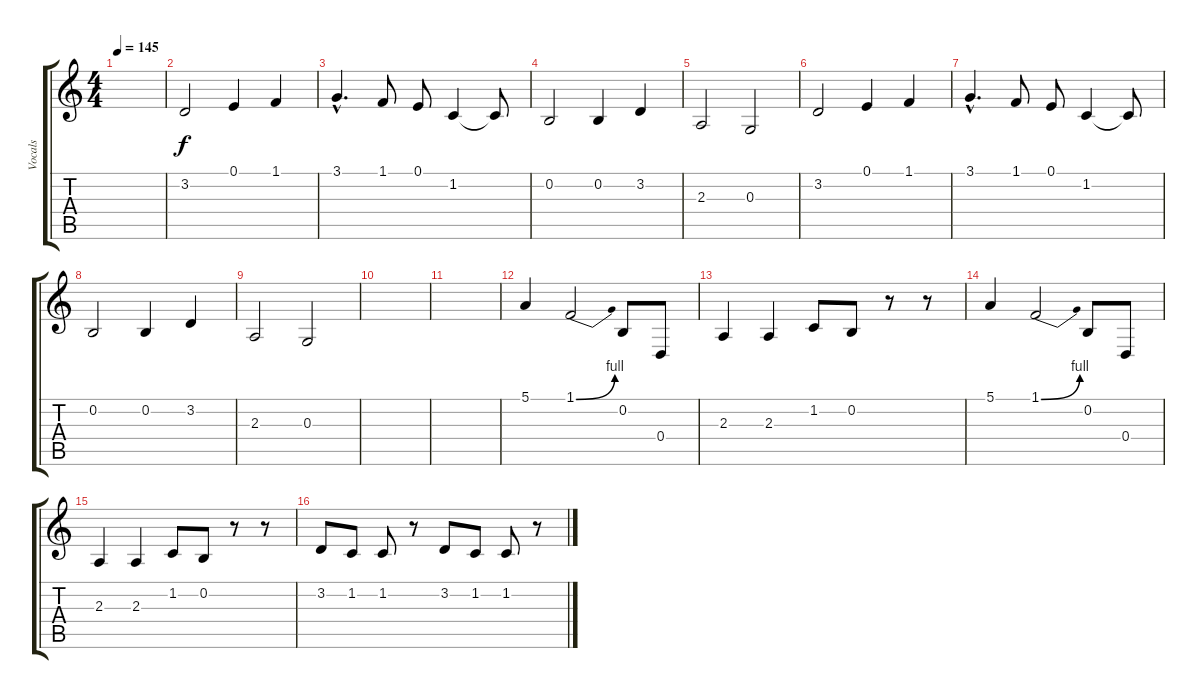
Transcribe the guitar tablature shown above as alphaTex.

\track ("Vocals" "Vocals") {instrument lead1square}
\staff {score tabs}
\tuning (E4 B3 G3 D3 A2 E2) {hide}
\ts (4 4)
\tempo 145
\clef g2
\ks c
|
3.2.2 0.1.4 1.1.4 |
3.1{hac}.4{d} 1.1.8 0.1.8 1.2.4 1.2{t}.8 |
0.2.2 0.2.4 3.2.4 |
2.3.2 0.3.2 |
3.2.2 0.1.4 1.1.4 |
3.1{hac}.4{d} 1.1.8 0.1.8 1.2.4 1.2{t}.8 |
0.2.2 0.2.4 3.2.4 |
2.3.2 0.3.2 |
|
|
5.1.4 1.1{be (bend 0 0 60 4)}.2 0.2.8 0.4.8 |
2.3.4 2.3.4 1.2.8 0.2.8 r.8 r.8 |
5.1.4 1.1{be (bend 0 0 60 4)}.2 0.2.8 0.4.8 |
2.3.4 2.3.4 1.2.8 0.2.8 r.8 r.8 |
3.2.8 1.2.8 1.2.8 r.8 3.2.8 1.2.8 1.2.8 r.8
